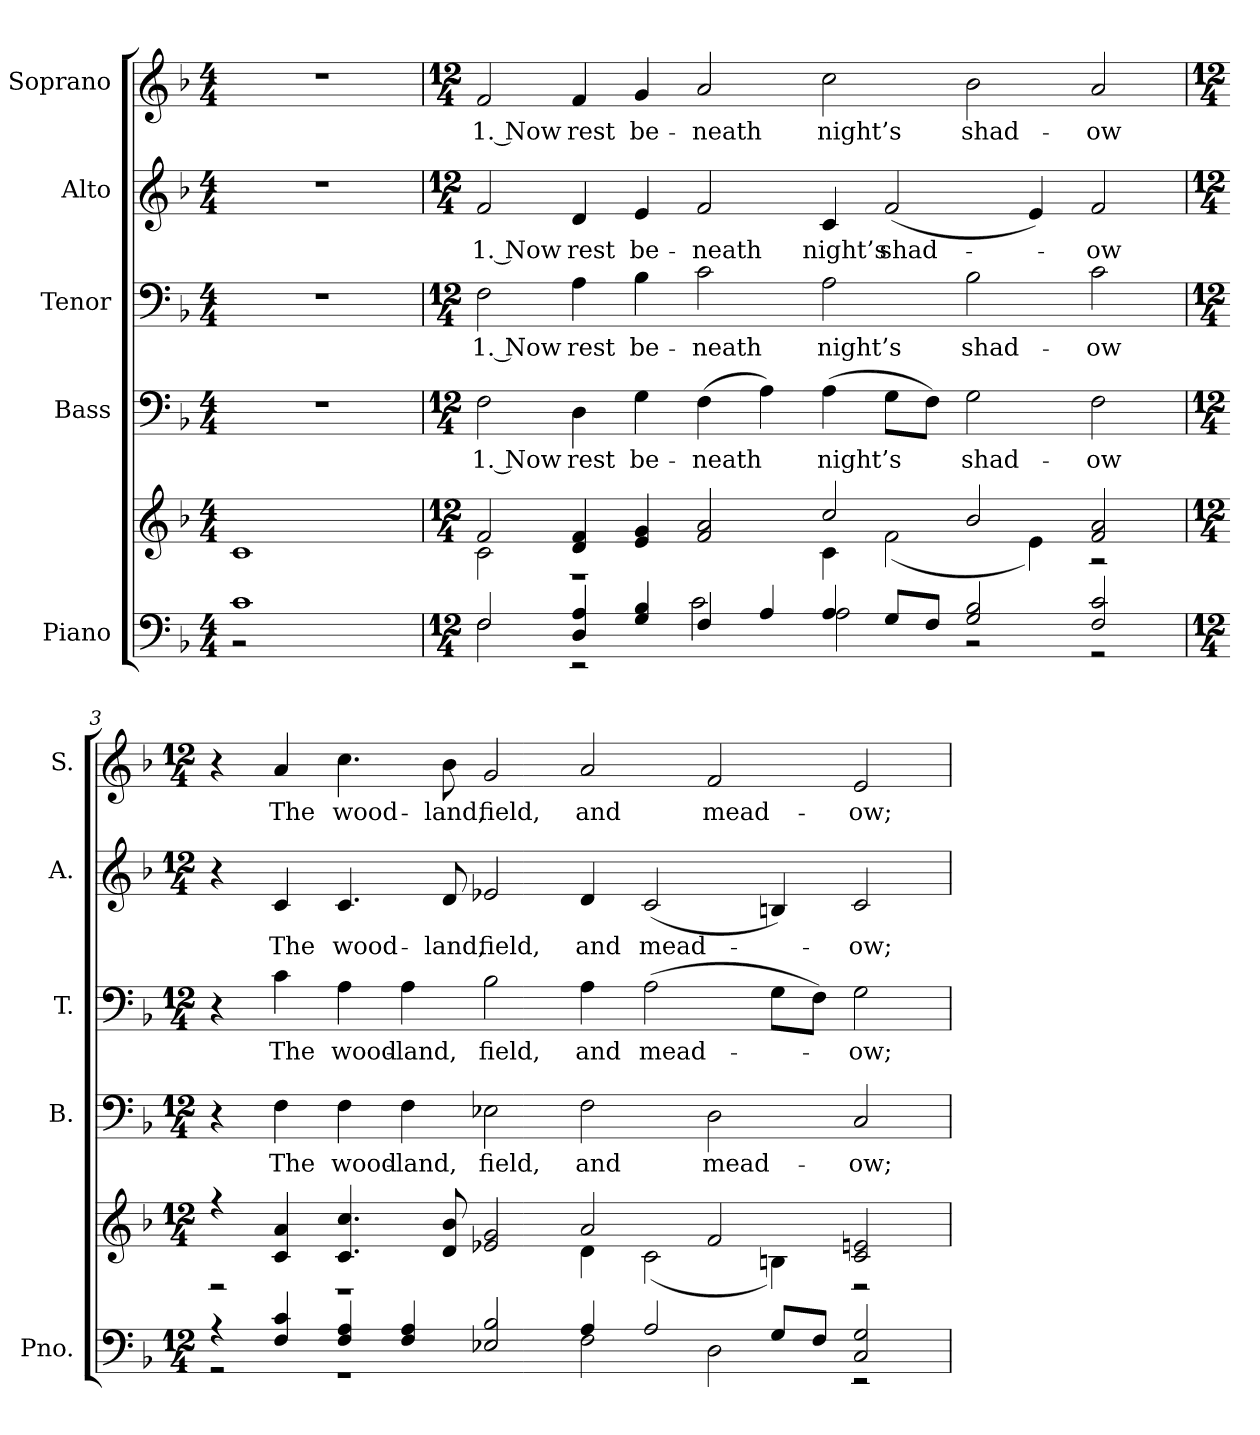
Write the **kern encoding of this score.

**kern	**kern	**kern	**text	**kern	**text	**kern	**text	**kern	**text
*part5	*part5	*part4	*part4	*part3	*part3	*part2	*part2	*part1	*part1
*staff6	*staff5	*staff4	*staff4	*staff3	*staff3	*staff2	*staff2	*staff1	*staff1
*I"Piano	*	*I"Bass	*	*I"Tenor	*	*I"Alto	*	*I"Soprano	*
*I'Pno.	*	*I'B.	*	*I'T.	*	*I'A.	*	*I'S.	*
!!LO:PB:g=z
*clefF4	*clefG2	*clefF4	*	*clefF4	*	*clefG2	*	*clefG2	*
*k[b-]	*k[b-]	*k[b-]	*	*k[b-]	*	*k[b-]	*	*k[b-]	*
*F:	*F:	*F:	*	*F:	*	*F:	*	*F:	*
*M4/4	*M4/4	*M4/4	*	*M4/4	*	*M4/4	*	*M4/4	*
*MM150	*MM150	*MM150	*	*MM150	*	*MM150	*	*MM150	*
=1	=1	=1	=1	=1	=1	=1	=1	=1	=1
*^	*	*	*	*	*	*	*	*	*
1ci	2r	1ci	1r	.	1r	.	1r	.	1r	.
.	2ryy	.	.	.	.	.	.	.	.	.
!!LO:PB:g=z
=2	=2	=2	=2	=2	=2	=2	=2	=2	=2	=2
*M12/4	*	*M12/4	*M12/4	*	*M12/4	*	*M12/4	*	*M12/4	*
*	*	*^	*	*	*	*	*	*	*	*
!	!	!	!	!	!LO:LY:b:color=#000000	!	!	!	!	!	!
!	!	!	!	!	!	!	!LO:LY:b:color=#000000	!	!	!	!
!	!	!	!	!	!	!	!	!	!LO:LY:b:color=#000000	!	!
!	!	!	!	!	!	!	!	!	!	!	!LO:LY:b:color=#000000
2Fi/	2Fi\	2fi/	2ci\	2Fi\	1. Now	2Fi\	1. Now	2fi/	1. Now	2fi/	1. Now
!	!	!	!	!	!LO:LY:b:color=#000000	!	!	!	!	!	!
!	!	!	!	!	!	!	!LO:LY:b:color=#000000	!	!	!	!
!	!	!	!	!	!	!	!	!	!LO:LY:b:color=#000000	!	!
!	!	!	!	!	!	!	!	!	!	!	!LO:LY:b:color=#000000
4Di/ 4Ai	2r	4di/ 4fi	1r	4Di\	rest	4Ai\	rest	4di/	rest	4fi/	rest
!	!	!	!	!	!LO:LY:b:color=#000000	!	!	!	!	!	!
!	!	!	!	!	!	!	!LO:LY:b:color=#000000	!	!	!	!
!	!	!	!	!	!	!	!	!	!LO:LY:b:color=#000000	!	!
!	!	!	!	!	!	!	!	!	!	!	!LO:LY:b:color=#000000
4Gi/ 4B-i	.	4ei/ 4gi	.	4Gi\	be-	4B-i\	be-	4ei/	be-	4gi/	be-
!	!	!	!	!	!LO:LY:b:color=#000000	!	!	!	!	!	!
!	!	!	!	!	!	!	!LO:LY:b:color=#000000	!	!	!	!
!	!	!	!	!	!	!	!	!	!LO:LY:b:color=#000000	!	!
!	!	!	!	!	!	!	!	!	!	!	!LO:LY:b:color=#000000
4Fi/	2ci\	2fi/ 2ai	.	(4Fi\	-neath	2ci\	-neath	2fi/	-neath	2ai/	-neath
4Ai/	.	.	.	4Ai\)	.	.	.	.	.	.	.
!	!	!	!	!	!LO:LY:b:color=#000000	!	!	!	!	!	!
!	!	!	!	!	!	!	!LO:LY:b:color=#000000	!	!	!	!
!	!	!	!	!	!	!	!	!	!LO:LY:b:color=#000000	!	!
!	!	!	!	!	!	!	!	!	!	!	!LO:LY:b:color=#000000
4Ai/	2Ai\	2cci/	4ci\	(4Ai\	night’s	2Ai\	night’s	4ci/	night’s	2cci\	night’s
!	!	!	!	!	!	!	!	!	!LO:LY:b:color=#000000	!	!
8Gi/L	.	.	(2fi\	8Gi\L	.	.	.	(2fi/	shad-	.	.
8Fi/J	.	.	.	8Fi\J)	.	.	.	.	.	.	.
!	!	!	!	!	!LO:LY:b:color=#000000	!	!	!	!	!	!
!	!	!	!	!	!	!	!LO:LY:b:color=#000000	!	!	!	!
!	!	!	!	!	!	!	!	!	!	!	!LO:LY:b:color=#000000
2Gi/ 2B-i	2r	2b-i/	.	2Gi\	shad-	2B-i\	shad-	.	.	2b-i\	shad-
.	.	.	4ei\)	.	.	.	.	4ei/)	.	.	.
!	!	!	!	!	!LO:LY:b:color=#000000	!	!	!	!	!	!
!	!	!	!	!	!	!	!LO:LY:b:color=#000000	!	!	!	!
!	!	!	!	!	!	!	!	!	!LO:LY:b:color=#000000	!	!
!	!	!	!	!	!	!	!	!	!	!	!LO:LY:b:color=#000000
2Fi/ 2ci	2r	2fi/ 2ai	2r	2Fi\	-ow	2ci\	-ow	2fi/	-ow	2ai/	-ow
!!LO:PB:g=z
=3	=3	=3	=3	=3	=3	=3	=3	=3	=3	=3	=3
*M12/4	*	*M12/4	*	*M12/4	*	*M12/4	*	*M12/4	*	*M12/4	*
4r	2r	4r	2r	4r	.	4r	.	4r	.	4r	.
!	!	!	!	!	!LO:LY:b:color=#000000	!	!	!	!	!	!
!	!	!	!	!	!	!	!LO:LY:b:color=#000000	!	!	!	!
!	!	!	!	!	!	!	!	!	!LO:LY:b:color=#000000	!	!
!	!	!	!	!	!	!	!	!	!	!	!LO:LY:b:color=#000000
4Fi/ 4ci	.	4ci/ 4ai	.	4Fi\	The	4ci\	The	4ci/	The	4ai/	The
!	!	!	!	!	!LO:LY:b:color=#000000	!	!	!	!	!	!
!	!	!	!	!	!	!	!LO:LY:b:color=#000000	!	!	!	!
!	!	!	!	!	!	!	!	!	!LO:LY:b:color=#000000	!	!
!	!	!	!	!	!	!	!	!	!	!	!LO:LY:b:color=#000000
4Fi/ 4Ai	1r	4.ci/ 4.cci	1r	4Fi\	wood-	4Ai\	wood-	4.ci/	wood-	4.cci\	wood-
!	!	!	!	!	!LO:LY:b:color=#000000	!	!	!	!	!	!
!	!	!	!	!	!	!	!LO:LY:b:color=#000000	!	!	!	!
4Fi/ 4Ai	.	.	.	4Fi\	-land,	4Ai\	-land,	.	.	.	.
!	!	!	!	!	!	!	!	!	!LO:LY:b:color=#000000	!	!
!	!	!	!	!	!	!	!	!	!	!	!LO:LY:b:color=#000000
.	.	8di/ 8b-i	.	.	.	.	.	8di/	-land,	8b-i\	-land,
!	!	!	!	!	!LO:LY:b:color=#000000	!	!	!	!	!	!
!	!	!	!	!	!	!	!LO:LY:b:color=#000000	!	!	!	!
!	!	!	!	!	!	!	!	!	!LO:LY:b:color=#000000	!	!
!	!	!	!	!	!	!	!	!	!	!	!LO:LY:b:color=#000000
2E-Xi/ 2B-i	.	2e-Xi/ 2gi	.	2E-Xi\	field,	2B-i\	field,	2e-Xi/	field,	2gi/	field,
!	!	!	!	!	!LO:LY:b:color=#000000	!	!	!	!	!	!
!	!	!	!	!	!	!	!LO:LY:b:color=#000000	!	!	!	!
!	!	!	!	!	!	!	!	!	!LO:LY:b:color=#000000	!	!
!	!	!	!	!	!	!	!	!	!	!	!LO:LY:b:color=#000000
4Ai/	2Fi\	2ai/	4di\	2Fi\	and	4Ai\	and	4di/	and	2ai/	and
!	!	!	!	!	!	!	!LO:LY:b:color=#000000	!	!	!	!
!	!	!	!	!	!	!	!	!	!LO:LY:b:color=#000000	!	!
2Ai/	.	.	(2ci\	.	.	(2Ai\	mead-	(2ci/	mead-	.	.
!	!	!	!	!	!LO:LY:b:color=#000000	!	!	!	!	!	!
!	!	!	!	!	!	!	!	!	!	!	!LO:LY:b:color=#000000
.	2Di\	2fi/	.	2Di\	mead-	.	.	.	.	2fi/	mead-
8Gi/L	.	.	4Bni\)	.	.	8Gi\L	.	4Bni/)	.	.	.
8Fi/J	.	.	.	.	.	8Fi\J)	.	.	.	.	.
!	!	!	!	!	!LO:LY:b:color=#000000	!	!	!	!	!	!
!	!	!	!	!	!	!	!LO:LY:b:color=#000000	!	!	!	!
!	!	!	!	!	!	!	!	!	!LO:LY:b:color=#000000	!	!
!	!	!	!	!	!	!	!	!	!	!	!LO:LY:b:color=#000000
2Ci/ 2Gi	2r	2ci/ 2eni	2r	2Ci/	-ow;	2Gi\	-ow;	2ci/	-ow;	2ei/	-ow;
*v	*v	*	*	*	*	*	*	*	*	*	*
*	*v	*v	*	*	*	*	*	*	*	*
=	=	=	=	=	=	=	=	=	=
*-	*-	*-	*-	*-	*-	*-	*-	*-	*-
